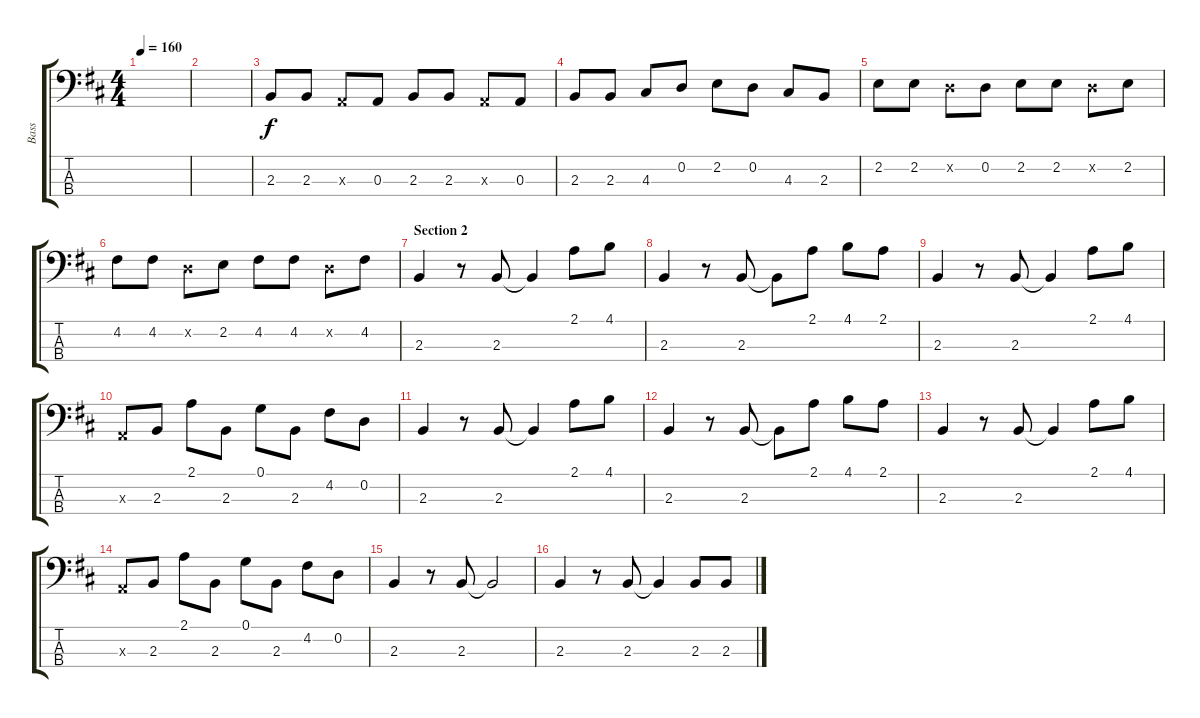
\track ("Bass" "Bass") {instrument electricbassfinger}
\staff {score tabs}
\tuning (G2 D2 A1 E1) {hide}
\ts (4 4)
\tempo 160
\clef f4
\ks bminor
|
|
2.3.8 2.3.8 0.3{x}.8 0.3.8 2.3.8 2.3.8 0.3{x}.8 0.3.8 |
2.3.8 2.3.8 4.3.8 0.2.8 2.2.8 0.2.8 4.3.8 2.3.8 |
2.2.8 2.2.8 0.2{x}.8 0.2.8 2.2.8 2.2.8 0.2{x}.8 2.2.8 |
4.2.8 4.2.8 0.2{x}.8 2.2.8 4.2.8 4.2.8 0.2{x}.8 4.2.8 |
\section ("" "Section 2")
2.3.4 r.8 2.3.8 2.3{t}.4 2.1.8 4.1.8 |
2.3.4 r.8 2.3.8 2.3{t}.8 2.1.8 4.1.8 2.1.8 |
2.3.4 r.8 2.3.8 2.3{t}.4 2.1.8 4.1.8 |
0.3{x}.8 2.3.8 2.1.8 2.3.8 0.1.8 2.3.8 4.2.8 0.2.8 |
2.3.4 r.8 2.3.8 2.3{t}.4 2.1.8 4.1.8 |
2.3.4 r.8 2.3.8 2.3{t}.8 2.1.8 4.1.8 2.1.8 |
2.3.4 r.8 2.3.8 2.3{t}.4 2.1.8 4.1.8 |
0.3{x}.8 2.3.8 2.1.8 2.3.8 0.1.8 2.3.8 4.2.8 0.2.8 |
2.3.4 r.8 2.3.8 2.3{t}.2 |
2.3.4 r.8 2.3.8 2.3{t}.4 2.3.8 2.3.8
